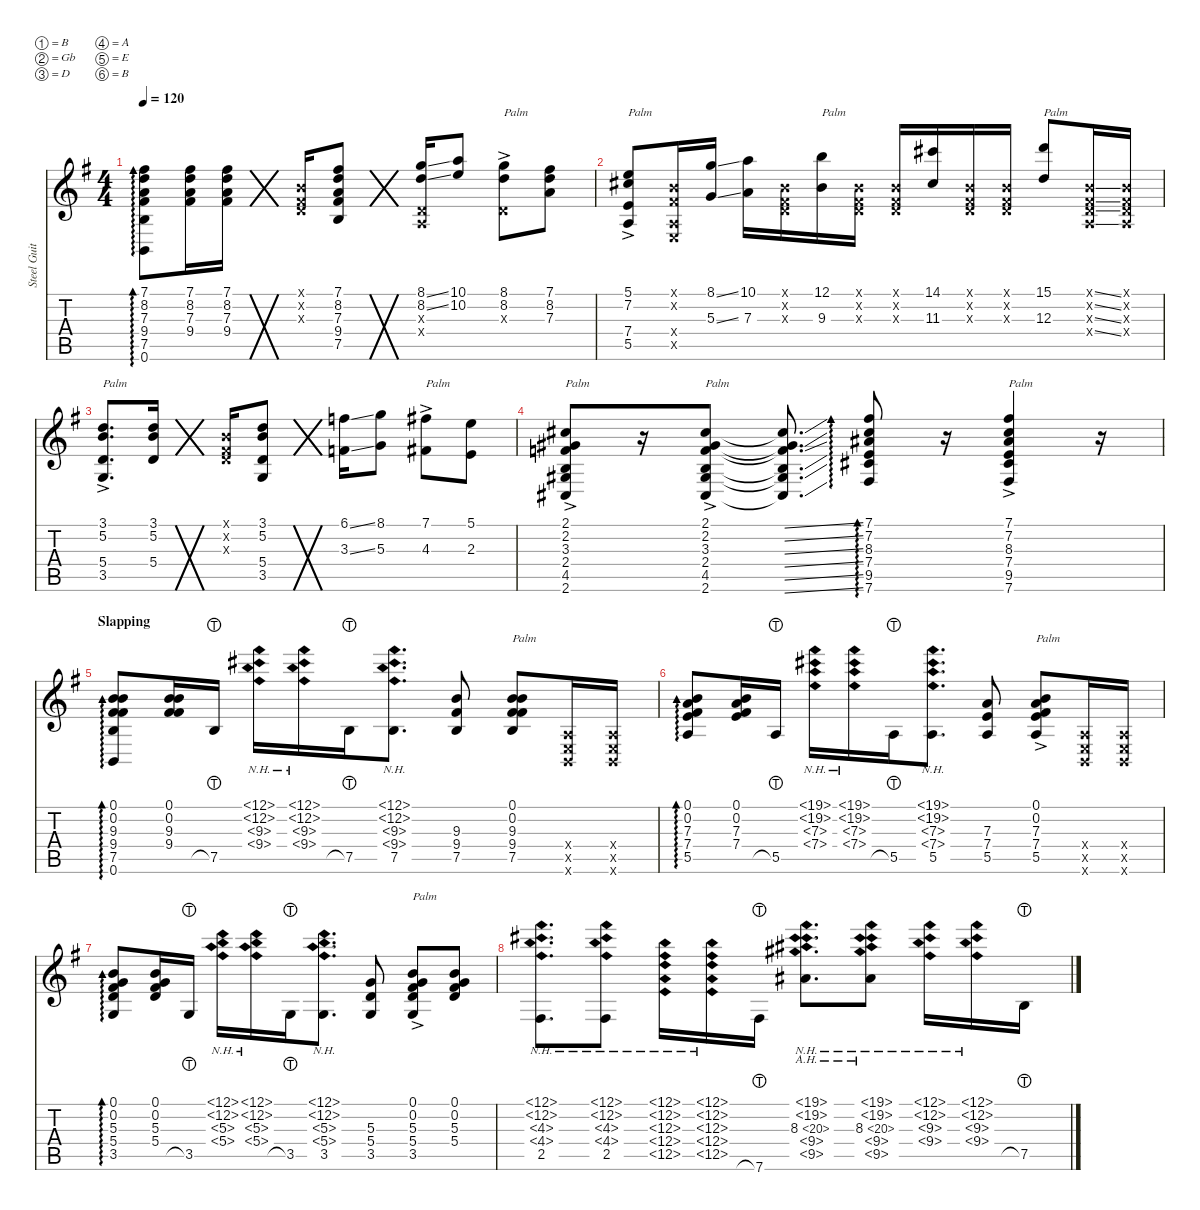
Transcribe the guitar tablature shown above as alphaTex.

\defaultSystemsLayout 4
\hideDynamics
\bracketExtendMode nobrackets
\otherSystemsTrackNameOrientation horizontal
\track ("Steel Guitar" "Steel Guit") {defaultSystemsLayout 2 instrument acousticguitarsteel}
\staff {score tabs}
\tuning (B3 Gb3 D3 A2 E2 B1)
\ts (4 4)
\tempo 120
\clef g2
\ks g
(0.6{acc forcenatural} 7.5{acc forcenatural} 9.4{acc #} 7.3{acc forcenatural} 8.2{acc forcenatural} 7.1{acc #}).8{ad 0 dy mf beam Down} (7.1{acc #} 8.2{acc forcenatural} 7.3{acc forcenatural} 9.4{acc #}).16{beam Down} (7.1{acc #} 8.2{acc forcenatural} 7.3{acc forcenatural} 9.4{acc #}).16{beam Down} ().16{ds beam Down} (0.1{x acc forcenatural} 0.2{x acc #} 0.3{x acc forcenatural}).16{beam Up} (7.1{acc #} 8.2{acc forcenatural} 7.3{acc forcenatural} 9.4{acc #} 7.5{acc forcenatural}).8{beam Up} ().16{ds beam Down} (8.1{ss acc forcenatural} 8.2{ss acc forcenatural} 0.3{x acc forcenatural} 0.4{x acc forcenatural}).16{beam Up} (10.1{acc forcenatural} 10.2{acc forcenatural}).8{beam Up} (8.1{acc forcenatural} 8.2{acc forcenatural} 0.3{ac x acc forcenatural}).8{txt "Palm" beam Down} (7.1{acc #} 8.2{acc forcenatural} 7.3{acc forcenatural}).8{beam Down} |
(5.5{ac acc forcenatural} 7.4{acc forcenatural} 7.2{acc #} 5.1{acc forcenatural}).8{txt "Palm" beam Up} (0.1{x acc forcenatural} 0.2{x acc #} 0.4{x acc forcenatural} 0.5{x acc forcenatural}).16{beam Up} (5.3{ss acc forcenatural} 8.1{ss acc forcenatural}).16{beam Up} (10.1{acc forcenatural} 7.3{acc forcenatural}).16{beam Down} (0.1{x acc forcenatural} 0.2{x acc #} 0.3{x acc forcenatural}).16{beam Down} (12.1{acc forcenatural} 9.3{acc forcenatural}).16{txt "Palm" beam Down} (0.1{x acc forcenatural} 0.2{x acc #} 0.3{x acc forcenatural}).16{beam Down} (0.2{x acc #} 0.1{x acc forcenatural} 0.3{x acc forcenatural}).16{beam Up} (14.1{acc #} 11.3{acc #}).16{beam Up} (0.1{x acc forcenatural} 0.2{x acc #} 0.3{x acc forcenatural}).16{beam Up} (0.2{x acc #} 0.1{x acc forcenatural} 0.3{x acc forcenatural}).16{beam Up} (15.1{acc forcenatural} 12.3{acc forcenatural}).8{txt "Palm" beam Up} (0.1{ss x acc forcenatural} 0.2{ss x acc #} 0.3{ss x acc forcenatural} 0.4{ss x acc forcenatural}).16{beam Up} (0.3{x acc forcenatural} 0.2{x acc #} 0.1{x acc forcenatural} 0.4{x acc forcenatural}).16{beam Up} |
(3.5{ac acc forcenatural} 5.4{acc forcenatural} 5.2{acc forcenatural} 3.1{acc forcenatural}).8{d txt "Palm" beam Up} (5.2{acc forcenatural} 3.1{acc forcenatural} 5.4{acc forcenatural}).16{beam Up} ().16{ds beam Down} (0.3{x acc forcenatural} 0.2{x acc #} 0.1{x acc forcenatural}).16{beam Up} (3.1{acc forcenatural} 5.2{acc forcenatural} 5.4{acc forcenatural} 3.5{acc forcenatural}).8{beam Up} ().16{ds beam Down} (6.1{ss acc forcenatural} 3.3{ss acc forcenatural}).16{beam Down} (8.1{acc forcenatural} 5.3{acc forcenatural}).8{beam Down} (7.1{acc #} 4.3{ac acc #}).8{txt "Palm" beam Down} (5.1{acc forcenatural} 2.3{acc forcenatural}).8{beam Down} |
(4.5{acc #} 2.4{acc forcenatural} 2.2{acc #} 2.1{acc #} 2.6{ac acc #} 3.3{acc forcenatural}).8{txt "Palm" beam Up} r.16{beam Up} (4.5{acc #} 2.4{acc forcenatural} 2.2{acc #} 2.1{acc #} 2.6{ac acc #} 3.3{acc forcenatural}).8{txt "Palm" beam Up} (4.5{ss t acc #} 2.4{ss t acc forcenatural} 2.2{ss t acc #} 2.1{ss t acc #} 2.6{ss t acc #} 3.3{ss t acc forcenatural}).8{d beam Up} (7.1{acc #} 7.2{acc #} 8.3{acc #} 7.4{acc forcenatural} 9.5{acc #} 7.6{acc #}).8{ad 0 beam Up} r.16{beam Up} (7.1{acc #} 7.2{acc #} 8.3{acc #} 7.4{acc forcenatural} 9.5{acc #} 7.6{ac acc #}).4{txt "Palm" beam Up} r.16{beam Up} |
\section ("" "Slapping")
(9.3{acc forcenatural} 9.4{acc #} 7.5{acc forcenatural} 0.6{acc forcenatural} 0.2{acc #} 0.1{acc forcenatural}).8{ad 30 beam Up} (9.3{acc forcenatural} 9.4{acc #} 0.2{acc #} 0.1{acc forcenatural}).16{beam Up} 7.5{lht acc forcenatural}.16{dy f beam Up} (12.1{nh acc forcenatural} 12.2{nh acc #} 9.3{nh acc forcenatural} 9.4{nh acc #}).16{dy mf beam Down} (12.1{nh acc forcenatural} 12.2{nh acc #} 9.3{nh acc forcenatural} 9.4{nh acc #}).16{beam Down} 7.5{lht acc forcenatural}.16{dy f beam Down} (12.1{nh acc forcenatural} 12.2{nh acc #} 9.3{nh acc forcenatural} 9.4{nh acc #} 7.5{acc forcenatural}).8{d dy mf beam Down} (9.3{acc forcenatural} 9.4{acc #} 7.5{acc forcenatural}).8{dy mp beam Up} (9.3{acc forcenatural} 9.4{acc #} 7.5{acc forcenatural} 0.1{acc forcenatural} 0.2{acc #}).8{txt "Palm" dy mf beam Up} (0.5{x acc forcenatural} 0.6{x acc forcenatural} 0.4{x acc forcenatural}).16{beam Up} (0.5{x acc forcenatural} 0.6{x acc forcenatural} 0.4{x acc forcenatural}).16{beam Up} |
(7.3{acc forcenatural} 7.4{acc forcenatural} 5.5{acc forcenatural} 0.2{acc #} 0.1{acc forcenatural}).8{ad 30 beam Up} (7.3{acc forcenatural} 7.4{acc forcenatural} 0.2{acc #} 0.1{acc forcenatural}).16{beam Up} 5.5{lht acc forcenatural}.16{dy f beam Up} (19.1{nh acc #} 19.2{nh acc #} 7.3{nh acc forcenatural} 7.4{nh acc forcenatural}).16{dy mf beam Down} (19.1{nh acc #} 19.2{nh acc #} 7.3{nh acc forcenatural} 7.4{nh acc forcenatural}).16{beam Down} 5.5{lht acc forcenatural}.16{dy f beam Down} (19.1{nh acc #} 19.2{nh acc #} 7.3{nh acc forcenatural} 7.4{nh acc forcenatural} 5.5{acc forcenatural}).8{d dy mf beam Down} (7.3{acc forcenatural} 7.4{acc forcenatural} 5.5{acc forcenatural}).8{dy mp beam Up} (7.3{acc forcenatural} 7.4{acc forcenatural} 5.5{ac acc forcenatural} 0.2{acc #} 0.1{acc forcenatural}).8{txt "Palm" dy mf beam Up} (0.5{x acc forcenatural} 0.6{x acc forcenatural} 0.4{x acc forcenatural}).16{beam Up} (0.5{x acc forcenatural} 0.6{x acc forcenatural} 0.4{x acc forcenatural}).16{beam Up} |
(5.3{acc forcenatural} 5.4{acc forcenatural} 3.5{acc forcenatural} 0.2{acc #} 0.1{acc forcenatural}).8{ad 30 beam Up} (5.3{acc forcenatural} 5.4{acc forcenatural} 0.2{acc #} 0.1{acc forcenatural}).16{beam Up} 3.5{lht acc forcenatural}.16{dy f beam Up} (12.1{nh acc forcenatural} 12.2{nh acc #} 5.3{nh acc forcenatural} 5.4{nh acc forcenatural}).16{dy mf beam Down} (12.1{nh acc forcenatural} 12.2{nh acc #} 5.3{nh acc forcenatural} 5.4{nh acc forcenatural}).16{beam Down} 3.5{lht acc forcenatural}.16{dy f beam Down} (12.1{nh acc forcenatural} 12.2{nh acc #} 5.3{nh acc forcenatural} 5.4{nh acc forcenatural} 3.5{acc forcenatural}).8{d dy mf beam Down} (5.3{acc forcenatural} 5.4{acc forcenatural} 3.5{acc forcenatural}).8{dy mp beam Up} (5.3{acc forcenatural} 5.4{acc forcenatural} 3.5{ac acc forcenatural} 0.2{acc #} 0.1{acc forcenatural}).8{txt "Palm" dy mf beam Up} (5.3{acc forcenatural} 0.2{acc #} 0.1{acc forcenatural} 5.4{acc forcenatural}).8{beam Up} |
(12.1{nh acc forcenatural} 12.2{nh acc #} 4.3{nh acc #} 4.4{nh acc #} 2.5{acc #}).8{d beam Down} (12.1{nh acc forcenatural} 12.2{nh acc #} 4.3{nh acc #} 4.4{nh acc #} 2.5{acc #}).8{beam Down} (12.1{nh acc forcenatural} 12.2{nh acc #} 12.3{nh acc forcenatural} 12.4{nh acc forcenatural} 12.5{nh acc forcenatural}).16{beam Down} (12.1{nh acc forcenatural} 12.2{nh acc #} 12.3{nh acc forcenatural} 12.4{nh acc forcenatural} 12.5{nh acc forcenatural}).16{beam Down} 7.6{lht acc #}.16{dy f beam Down} (19.1{nh acc #} 19.2{nh acc #} 8.3{ah 12 acc #} 9.4{nh acc #} 9.5{nh acc #}).8{d dy mf beam Down} (19.1{nh acc #} 19.2{nh acc #} 8.3{ah 12 acc #} 9.4{nh acc #} 9.5{nh acc #}).8{beam Down} (12.1{nh acc forcenatural} 12.2{nh acc #} 9.3{nh acc forcenatural} 9.4{nh acc #}).16{beam Down} (12.1{nh acc forcenatural} 12.2{nh acc #} 9.3{nh acc forcenatural} 9.4{nh acc #}).16{beam Down} 7.5{lht acc forcenatural}.16{dy f beam Down}
